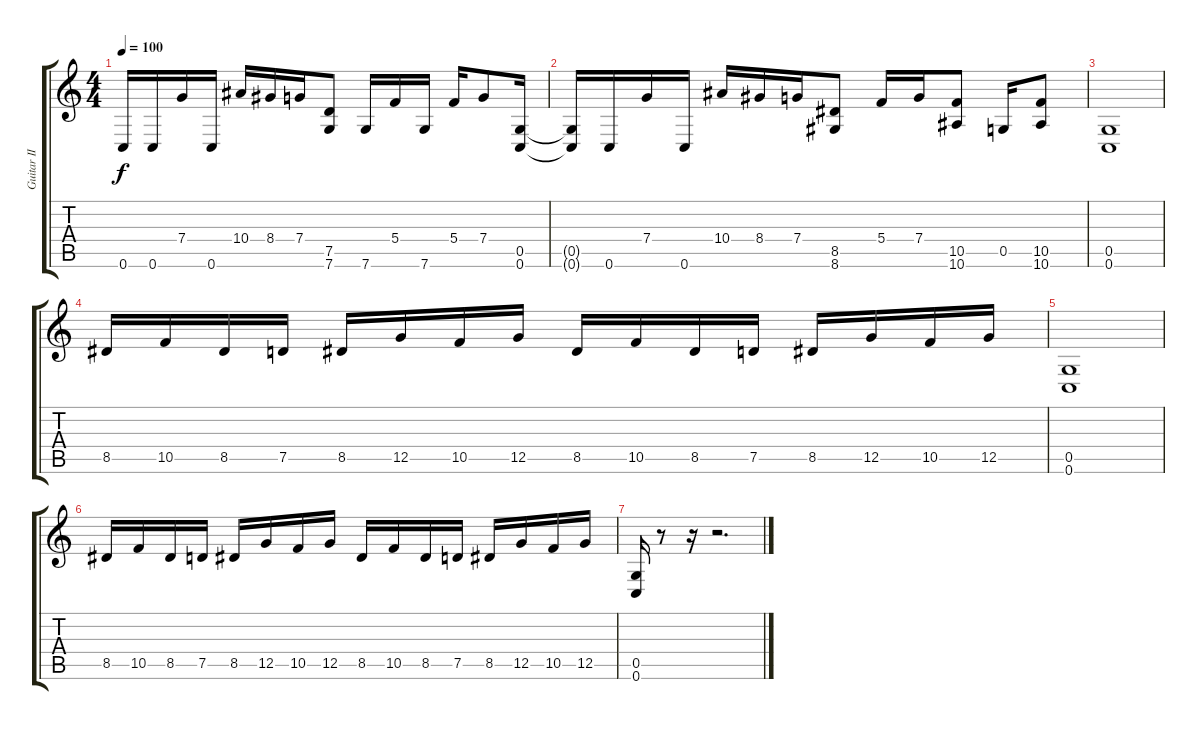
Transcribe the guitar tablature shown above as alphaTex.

\track ("Guitar II" "Guitar II") {instrument distortionguitar}
\staff {score tabs}
\tuning (D4 A3 F3 C3 G2 C2) {hide}
\ts (4 4)
\tempo 100
\clef g2
\ks c
0.6.16{dy f} 0.6.16 7.4.16 0.6.16 10.4.16 8.4.16 7.4.16 (7.5 7.6).8 7.6.16 5.4.16 7.6.16 5.4.16 7.4.8 (0.5 0.6).16 |
(0.5{t} 0.6{t}).16 0.6.16 7.4.16 0.6.16 10.4.16 8.4.16 7.4.16 (8.5 8.6).8 5.4.16 7.4.16 (10.5 10.6).8 0.5.16 (10.5 10.6).8 |
(0.5 0.6).1 |
8.5.16 10.5.16 8.5.16 7.5.16 8.5.16 12.5.16 10.5.16 12.5.16 8.5.16 10.5.16 8.5.16 7.5.16 8.5.16 12.5.16 10.5.16 12.5.16 |
(0.5 0.6).1 |
8.5.16 10.5.16 8.5.16 7.5.16 8.5.16 12.5.16 10.5.16 12.5.16 8.5.16 10.5.16 8.5.16 7.5.16 8.5.16 12.5.16 10.5.16 12.5.16 |
(0.5 0.6).16 r.8 r.16 r.2{d}
